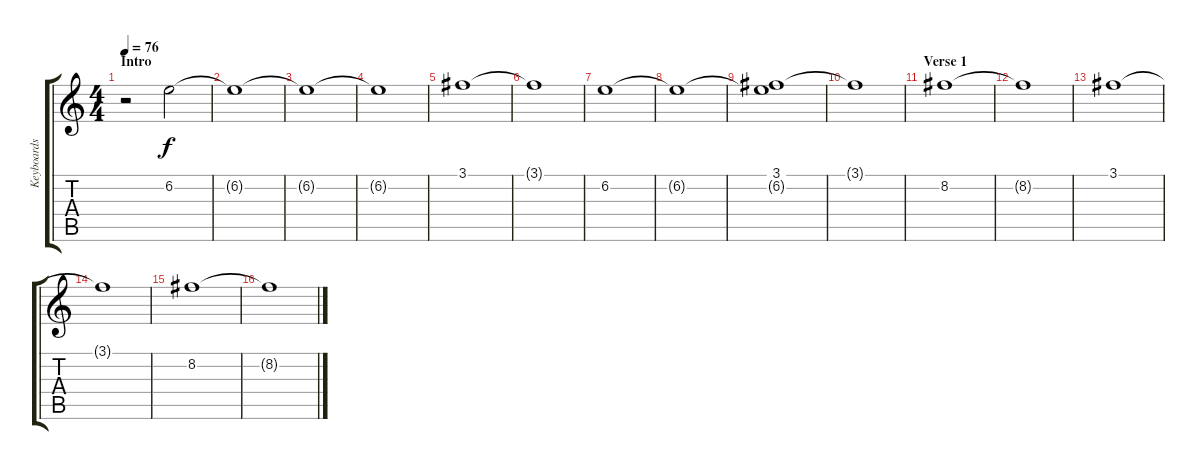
\track ("Keyboards And Rithm Guitar" "Keyboards ") {instrument distortionguitar}
\staff {score tabs}
\tuning (Eb4 Bb3 Gb3 Db3 Ab2 Eb2) {hide}
\ts (4 4)
\section ("" "Intro")
\tempo 76
\clef g2
\ks c
r.2{dy f instrument distortionguitar} 6.2.2{volume 2 instrument pad2warm} |
6.2{t}.1 |
6.2{t}.1 |
6.2{t}.1 |
3.1.1{volume 7 instrument pad2warm} |
3.1{t}.1 |
6.2.1{volume 6 instrument pad2warm} |
6.2{t}.1 |
(3.1 6.2{t}).1{volume 5 instrument pad2warm} |
3.1{t}.1 |
\section ("" "Verse 1")
8.2.1{volume 4 instrument pad2warm} |
8.2{t}.1 |
3.1.1{volume 5 instrument pad2warm} |
3.1{t}.1 |
8.2.1{volume 5 instrument pad2warm} |
8.2{t}.1
